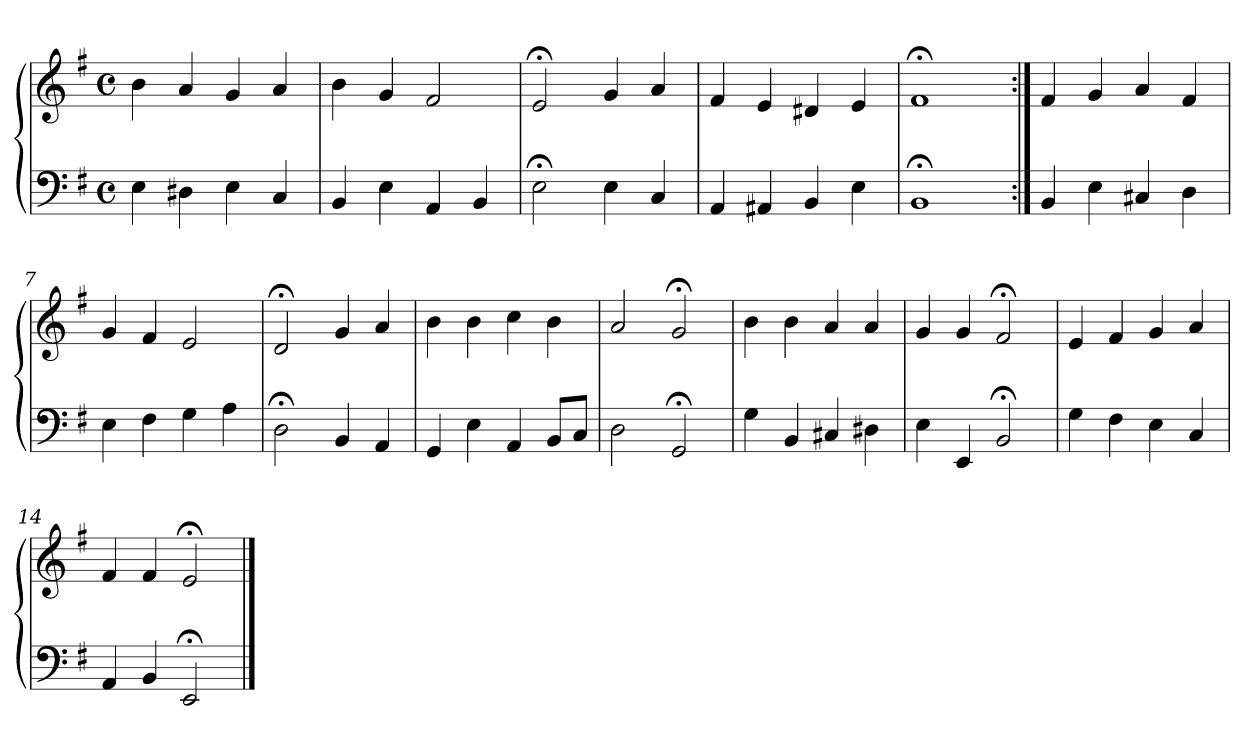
**kern	**kern
*part1	*part1
*staff2	*staff1
*clefF4	*clefG2
*k[f#]	*k[f#]
*M4/4	*M4/4
*met(c)	*met(c)
=1	=1
4E	4b
4D#X	4a
4E	4g
4C	4a
=2	=2
4BB	4b
4E	4g
4AA	2f#
4BB	.
=3	=3
2E;<	2e;<
4E	4g
4C	4a
=4	=4
4AA	4f#
4AA#X	4e
4BB	4d#X
4E	4e
=5	=5
1BB;<	1f#;<
=6:|!	=6:|!
4BB	4f#
4E	4g
4C#X	4a
4D	4f#
=7	=7
4E	4g
4F#	4f#
4G	2e
4A	.
=8	=8
2D;<	2d;<
4BB	4g
4AA	4a
!!LO:LB:g=z
=9	=9
4GG	4b
4E	4b
4AA	4cc
8BBL	4b
8CJ	.
=10	=10
2D	2a
2GG;<	2g;<
=11	=11
4G	4b
4BB	4b
4C#X	4a
4D#X	4a
=12	=12
4E	4g
4EE	4g
2BB;<	2f#;<
=13	=13
4G	4e
4F#	4f#
4E	4g
4C	4a
=14	=14
4AA	4f#
4BB	4f#
2EE;<	2e;<
==	==
*-	*-
